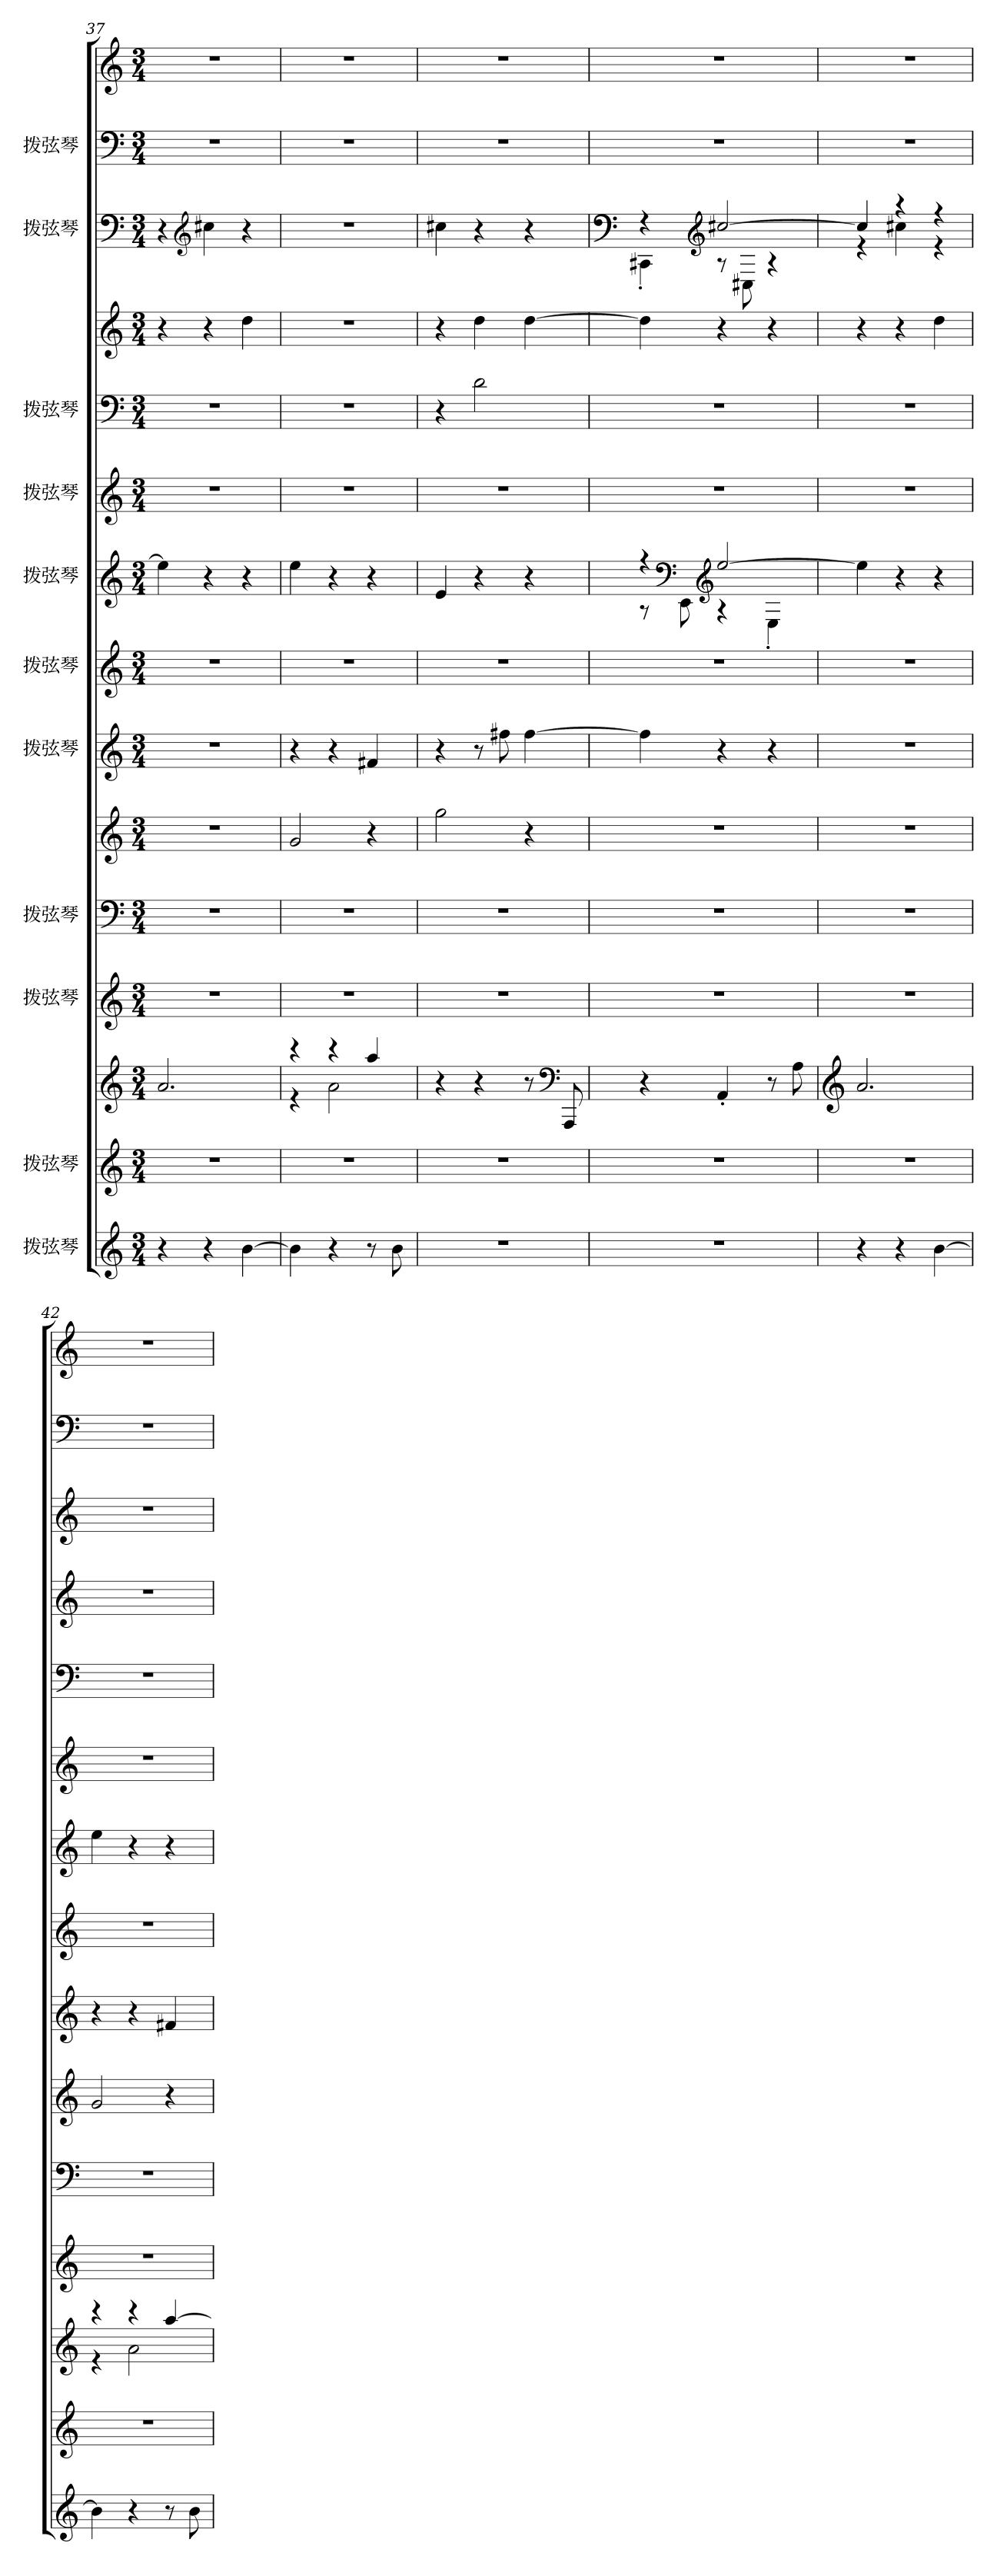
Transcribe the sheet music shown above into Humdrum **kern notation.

**kern	**kern	**kern	**kern	**kern	**kern	**kern	**kern	**kern	**kern	**kern	**kern	**kern	**kern	**kern
*part11	*part10	*part10	*part9	*part8	*part8	*part7	*part6	*part5	*part4	*part3	*part3	*part2	*part1	*part1
*staff15	*staff14	*staff13	*staff12	*staff11	*staff10	*staff9	*staff8	*staff7	*staff6	*staff5	*staff4	*staff3	*staff2	*staff1
*I"拨弦琴	*I"拨弦琴	*	*I"拨弦琴	*I"拨弦琴	*	*I"拨弦琴	*I"拨弦琴	*I"拨弦琴	*I"拨弦琴	*I"拨弦琴	*	*I"拨弦琴	*I"拨弦琴	*
!!LO:PB:g=z
*clefG2	*clefG2	*clefG2	*clefG2	*clefF4	*clefG2	*clefG2	*clefG2	*clefG2	*clefG2	*clefF4	*clefG2	*clefF4	*clefF4	*clefG2
*k[]	*k[]	*k[]	*k[]	*k[]	*k[]	*k[]	*k[]	*k[]	*k[]	*k[]	*k[]	*k[]	*k[]	*k[]
*M3/4	*M3/4	*M3/4	*M3/4	*M3/4	*M3/4	*M3/4	*M3/4	*M3/4	*M3/4	*M3/4	*M3/4	*M3/4	*M3/4	*M3/4
=37	=37	=37	=37	=37	=37	=37	=37	=37	=37	=37	=37	=37	=37	=37
4r	2.r	2.a/	2.r	2.r	2.r	2.r	2.r	4ee\]	2.r	2.r	4r	4r	2.r	2.r
*	*	*	*	*	*	*	*	*	*	*	*	*clefG2	*	*
4r	.	.	.	.	.	.	.	4r	.	.	4r	4cc#X\	.	.
[4b\	.	.	.	.	.	.	.	4r	.	.	4dd\	4r	.	.
=38	=38	=38	=38	=38	=38	=38	=38	=38	=38	=38	=38	=38	=38	=38
*	*	*^	*	*	*	*	*	*	*	*	*	*	*	*
4b\]	2.r	4r	4r	2.r	2.r	2g/	4r	2.r	4ee\	2.r	2.r	2.r	2.r	2.r	2.r
4r	.	4r	2a\	.	.	.	4r	.	4r	.	.	.	.	.	.
8r	.	4aa/	.	.	.	4r	4f#X/	.	4r	.	.	.	.	.	.
8b\	.	.	.	.	.	.	.	.	.	.	.	.	.	.	.
*	*	*v	*v	*	*	*	*	*	*	*	*	*	*	*	*
=39	=39	=39	=39	=39	=39	=39	=39	=39	=39	=39	=39	=39	=39	=39
2.r	2.r	4r	2.r	2.r	2gg\	4r	2.r	4e/	2.r	4r	4r	4cc#X\	2.r	2.r
.	.	4r	.	.	.	8r	.	4r	.	2d\	4dd\	4r	.	.
.	.	.	.	.	.	8ff#X\	.	.	.	.	.	.	.	.
.	.	8r	.	.	4r	[4ff#\	.	4r	.	.	[4dd\	4r	.	.
*	*	*clefF4	*	*	*	*	*	*	*	*	*	*	*	*
.	.	8AAA/	.	.	.	.	.	.	.	.	.	.	.	.
=40	=40	=40	=40	=40	=40	=40	=40	=40	=40	=40	=40	=40	=40	=40
*	*	*	*	*	*	*	*	*	*	*	*	*clefF4	*	*
*	*	*	*	*	*	*	*	*^	*	*	*	*^	*	*
2.r	2.r	4r	2.r	2.r	2.r	4ff#\]	2.r	4r	8r	2.r	2.r	4dd\]	4r	4CC#X'\	2.r	2.r
*	*	*	*	*	*	*	*	*clefF4	*	*	*	*	*	*	*	*
.	.	.	.	.	.	.	.	.	8EE\	.	.	.	.	.	.	.
*	*	*	*	*	*	*	*	*clefG2	*	*	*	*	*clefG2	*	*	*
.	.	4AA'/	.	.	.	4r	.	[2ee/	4r	.	.	4r	[2cc#X/	8r	.	.
.	.	.	.	.	.	.	.	.	.	.	.	.	.	8C#X\	.	.
.	.	8r	.	.	.	4r	.	.	4E'\	.	.	4r	.	4r	.	.
.	.	8A\	.	.	.	.	.	.	.	.	.	.	.	.	.	.
*	*	*	*	*	*	*	*	*v	*v	*	*	*	*	*	*	*
=41	=41	=41	=41	=41	=41	=41	=41	=41	=41	=41	=41	=41	=41	=41	=41
*	*	*clefG2	*	*	*	*	*	*	*	*	*	*	*	*	*
4r	2.r	2.a/	2.r	2.r	2.r	2.r	2.r	4ee\]	2.r	2.r	4r	4cc#/]	4r	2.r	2.r
4r	.	.	.	.	.	.	.	4r	.	.	4r	4r	4cc#X\	.	.
[4b\	.	.	.	.	.	.	.	4r	.	.	4dd\	4r	4r	.	.
*	*	*	*	*	*	*	*	*	*	*	*	*v	*v	*	*
!!LO:PB:g=z
=42	=42	=42	=42	=42	=42	=42	=42	=42	=42	=42	=42	=42	=42	=42
*	*	*^	*	*	*	*	*	*	*	*	*	*	*	*
4b\]	2.r	4r	4r	2.r	2.r	2g/	4r	2.r	4ee\	2.r	2.r	2.r	2.r	2.r	2.r
4r	.	4r	2a\	.	.	.	4r	.	4r	.	.	.	.	.	.
8r	.	[4aa/	.	.	.	4r	4f#X/	.	4r	.	.	.	.	.	.
8b\	.	.	.	.	.	.	.	.	.	.	.	.	.	.	.
*	*	*v	*v	*	*	*	*	*	*	*	*	*	*	*	*
=	=	=	=	=	=	=	=	=	=	=	=	=	=	=
*-	*-	*-	*-	*-	*-	*-	*-	*-	*-	*-	*-	*-	*-	*-
